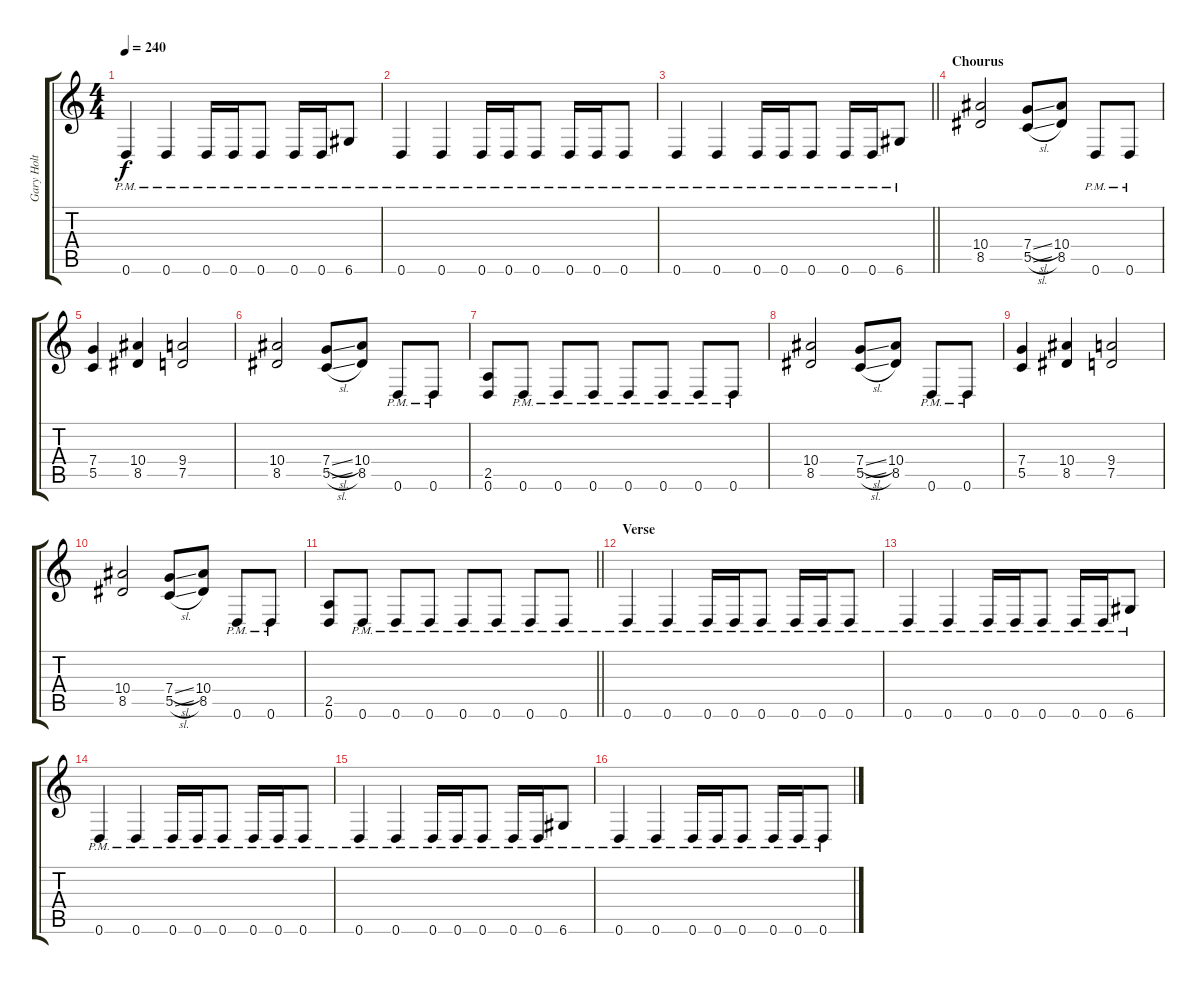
\track ("Gary Holt" "Gary Holt") {instrument acousticguitarsteel}
\staff {score tabs}
\tuning (D4 A3 F3 C3 G2 D2) {hide}
\ts (4 4)
\tempo 240
\clef g2
\ks c
0.6{pm}.4{dy f} 0.6{pm}.4 0.6{pm}.16 0.6{pm}.16 0.6{pm}.8 0.6{pm}.16 0.6{pm}.16 6.6{pm}.8 |
0.6{pm}.4 0.6{pm}.4 0.6{pm}.16 0.6{pm}.16 0.6{pm}.8 0.6{pm}.16 0.6{pm}.16 0.6{pm}.8 |
\barLineRight lightlight
0.6{pm}.4 0.6{pm}.4 0.6{pm}.16 0.6{pm}.16 0.6{pm}.8 0.6{pm}.16 0.6{pm}.16 6.6{pm}.8 |
\section ("" "Chourus")
(10.4 8.5).2 (7.4{sl} 5.5{sl}).8 (10.4 8.5).8 0.6{pm}.8 0.6{pm}.8 |
(7.4 5.5).4 (10.4 8.5).4 (9.4 7.5).2 |
(10.4 8.5).2 (7.4{sl} 5.5{sl}).8 (10.4 8.5).8 0.6{pm}.8 0.6{pm}.8 |
(2.5 0.6).8 0.6{pm}.8 0.6{pm}.8 0.6{pm}.8 0.6{pm}.8 0.6{pm}.8 0.6{pm}.8 0.6{pm}.8 |
(10.4 8.5).2 (7.4{sl} 5.5{sl}).8 (10.4 8.5).8 0.6{pm}.8 0.6{pm}.8 |
(7.4 5.5).4 (10.4 8.5).4 (9.4 7.5).2 |
(10.4 8.5).2 (7.4{sl} 5.5{sl}).8 (10.4 8.5).8 0.6{pm}.8 0.6{pm}.8 |
\barLineRight lightlight
(2.5 0.6).8 0.6{pm}.8 0.6{pm}.8 0.6{pm}.8 0.6{pm}.8 0.6{pm}.8 0.6{pm}.8 0.6{pm}.8 |
\section ("" "Verse")
0.6{pm}.4 0.6{pm}.4 0.6{pm}.16 0.6{pm}.16 0.6{pm}.8 0.6{pm}.16 0.6{pm}.16 0.6{pm}.8 |
0.6{pm}.4 0.6{pm}.4 0.6{pm}.16 0.6{pm}.16 0.6{pm}.8 0.6{pm}.16 0.6{pm}.16 6.6{pm}.8 |
0.6{pm}.4 0.6{pm}.4 0.6{pm}.16 0.6{pm}.16 0.6{pm}.8 0.6{pm}.16 0.6{pm}.16 0.6{pm}.8 |
0.6{pm}.4 0.6{pm}.4 0.6{pm}.16 0.6{pm}.16 0.6{pm}.8 0.6{pm}.16 0.6{pm}.16 6.6{pm}.8 |
0.6{pm}.4 0.6{pm}.4 0.6{pm}.16 0.6{pm}.16 0.6{pm}.8 0.6{pm}.16 0.6{pm}.16 0.6{pm}.8
